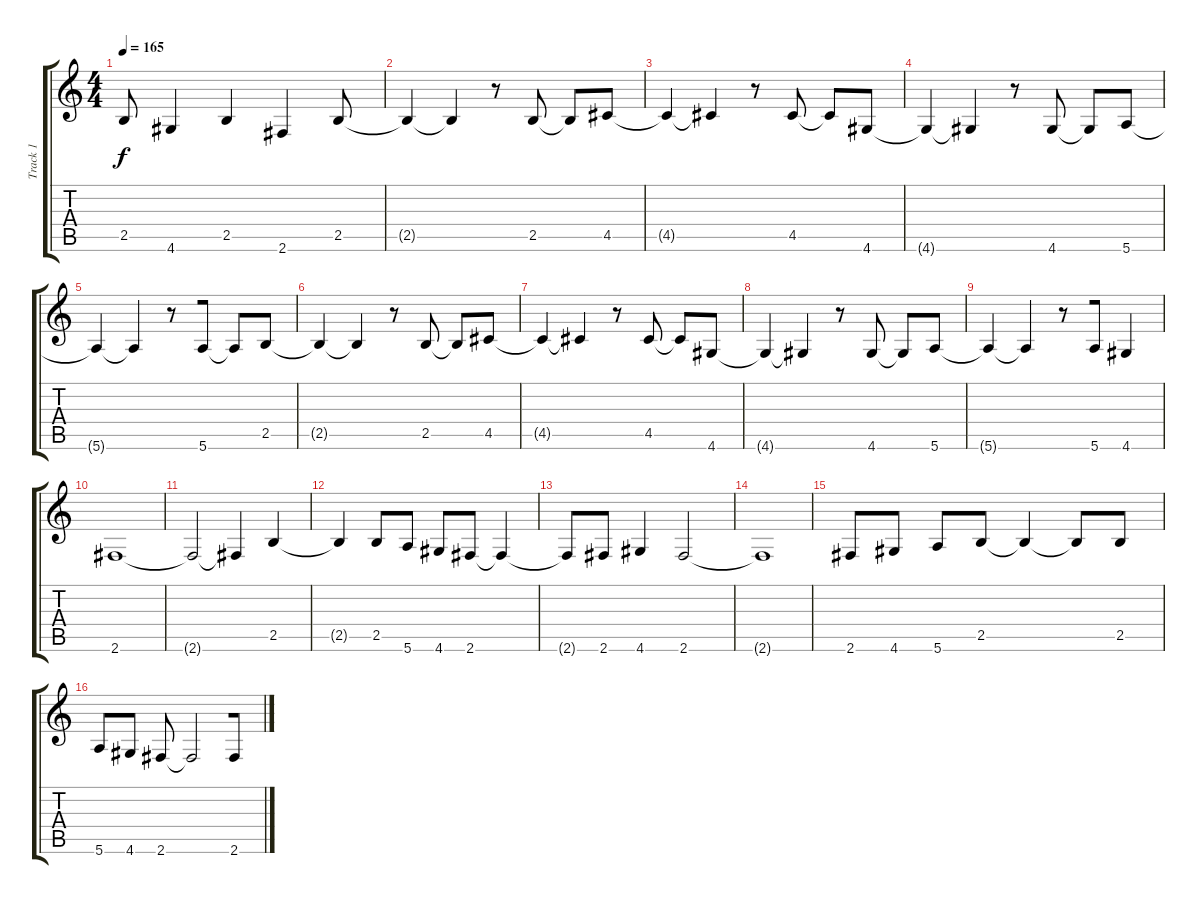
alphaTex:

\track ("Track 1" "Track 1") {instrument electricbassfinger}
\staff {score tabs}
\tuning (E4 B3 G3 D3 A2 E2) {hide}
\ts (4 4)
\tempo 165
\clef g2
\ks c
2.5{t}.8{dy f} 4.6.4{beam merge} 2.5.4 2.6.4 2.5.8 |
2.5{t}.4 2.5{t}.4 r.8 2.5.8 2.5{t}.8 4.5.8 |
4.5{t}.4{beam merge} 4.5{t}.4 r.8 4.5.8 4.5{t}.8{beam merge} 4.6.8 |
4.6{t}.4 4.6{t}.4 r.8 4.6.8 4.6{t}.8 5.6.8 |
5.6{t}.4 5.6{t}.4{beam merge} r.8 5.6.8 5.6{t}.8 2.5.8 |
2.5{t}.4 2.5{t}.4 r.8 2.5.8 2.5{t}.8 4.5.8 |
4.5{t}.4{beam merge} 4.5{t}.4 r.8 4.5.8 4.5{t}.8{beam merge} 4.6.8 |
4.6{t}.4 4.6{t}.4 r.8 4.6.8 4.6{t}.8 5.6.8 |
5.6{t}.4 5.6{t}.4{beam merge} r.8 5.6.8 4.6.4 |
2.6.1 |
2.6{t}.2 2.6{t}.4 2.5.4 |
2.5{t}.4 2.5.8 5.6.8 4.6.8 2.6.8 2.6{t}.4 |
2.6{t}.8 2.6.8 4.6.4 2.6.2 |
2.6{t}.1 |
2.6.8 4.6.8 5.6.8 2.5.8 2.5{t}.4 2.5{t}.8 2.5.8 |
5.6.8 4.6.8 2.6.8 2.6{t}.2{beam merge} 2.6.8
